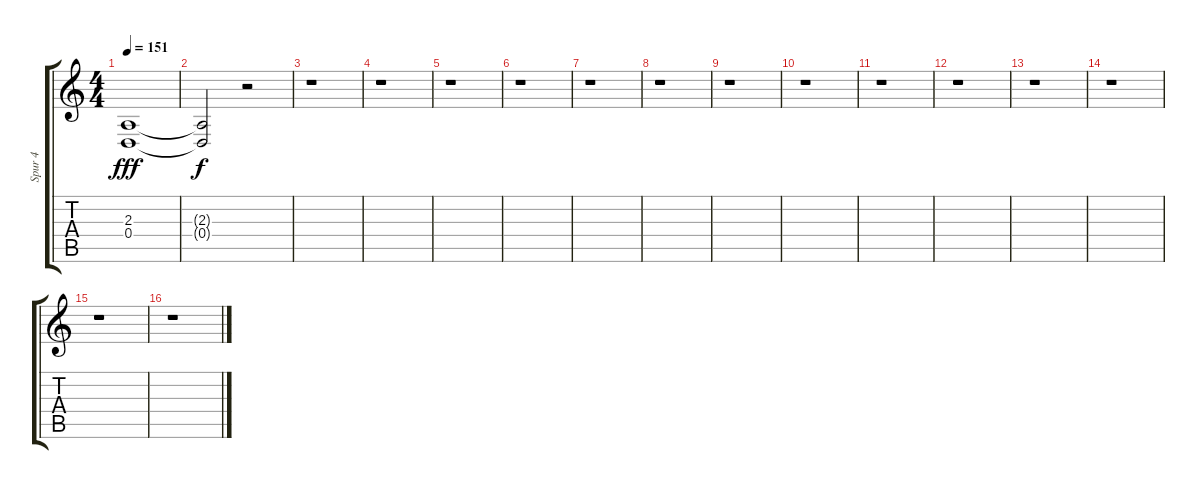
\track ("Spur 4" "Spur 4") {instrument acousticgrandpiano}
\staff {score tabs}
\tuning (E4 B3 G3 D3 A2 E2) {hide}
\ts (4 4)
\tempo 151
\clef g2
\ks c
(2.3 0.4).1{dy fff} |
(2.3{t} 0.4{t}).2{dy f} r.2 |
r.1 |
r.1 |
r.1 |
r.1 |
r.1 |
r.1 |
r.1 |
r.1 |
r.1 |
r.1 |
r.1 |
r.1 |
r.1 |
r.1
